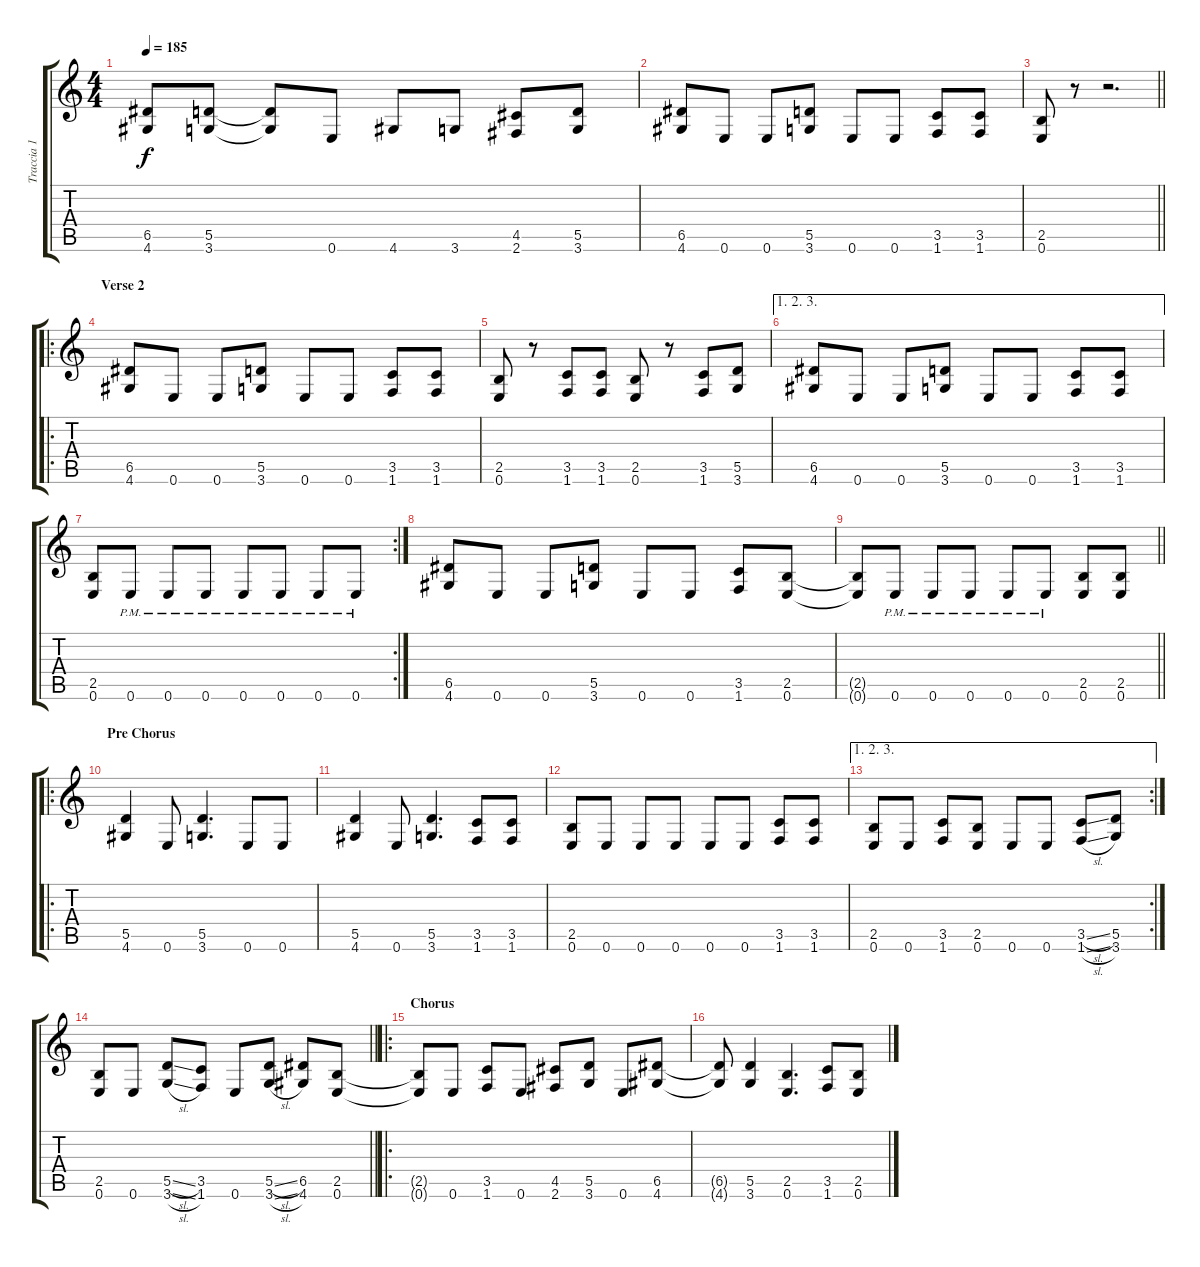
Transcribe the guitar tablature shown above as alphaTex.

\track ("Traccia 1" "Traccia 1") {instrument distortionguitar}
\staff {score tabs}
\tuning (E4 B3 G3 D3 A2 E2) {hide}
\ts (4 4)
\tempo 185
\clef g2
\ks c
(6.5 4.6).8{dy f} (5.5 3.6).8 (5.5{t} 3.6{t}).8 0.6.8 4.6.8 3.6.8 (4.5 2.6).8 (5.5 3.6).8 |
(6.5 4.6).8 0.6.8 0.6.8 (5.5 3.6).8 0.6.8 0.6.8 (3.5 1.6).8 (3.5 1.6).8 |
\barLineRight lightlight
(2.5 0.6).8 r.8 r.2{d} |
\ro
\section ("" "Verse 2")
(6.5 4.6).8 0.6.8 0.6.8 (5.5 3.6).8 0.6.8 0.6.8 (3.5 1.6).8 (3.5 1.6).8 |
(2.5 0.6).8 r.8 (3.5 1.6).8 (3.5 1.6).8 (2.5 0.6).8 r.8 (3.5 1.6).8 (5.5 3.6).8 |
\ae (1 2 3)
(6.5 4.6).8 0.6.8 0.6.8 (5.5 3.6).8 0.6.8 0.6.8 (3.5 1.6).8 (3.5 1.6).8 |
\rc 2
(2.5 0.6).8 0.6{pm}.8 0.6{pm}.8 0.6{pm}.8 0.6{pm}.8 0.6{pm}.8 0.6{pm}.8 0.6{pm}.8 |
(6.5 4.6).8 0.6.8 0.6.8 (5.5 3.6).8 0.6.8 0.6.8 (3.5 1.6).8 (2.5 0.6).8 |
\barLineRight lightlight
(2.5{t} 0.6{t}).8 0.6{pm}.8 0.6{pm}.8 0.6{pm}.8 0.6{pm}.8 0.6{pm}.8 (2.5 0.6).8 (2.5 0.6).8 |
\ro
\section ("" "Pre Chorus")
(5.5 4.6).4 0.6.8 (5.5 3.6).4{d} 0.6.8 0.6.8 |
(5.5 4.6).4 0.6.8 (5.5 3.6).4{d} (3.5 1.6).8 (3.5 1.6).8 |
(2.5 0.6).8 0.6.8 0.6.8 0.6.8 0.6.8 0.6.8 (3.5 1.6).8 (3.5 1.6).8 |
\ae (1 2 3)
\rc 2
(2.5 0.6).8 0.6.8 (3.5 1.6).8 (2.5 0.6).8 0.6.8 0.6.8 (3.5{sl} 1.6{sl}).8 (5.5 3.6).8 |
\barLineRight lightlight
(2.5 0.6).8 0.6.8 (5.5{sl} 3.6{sl}).8 (3.5 1.6).8 0.6.8 (5.5{sl} 3.6{sl}).8 (6.5 4.6).8 (2.5 0.6).8 |
\ro
\section ("" "Chorus")
(2.5{t} 0.6{t}).8 0.6.8 (3.5 1.6).8 0.6.8 (4.5 2.6).8 (5.5 3.6).8 0.6.8 (6.5 4.6).8 |
(6.5{t} 4.6{t}).8 (5.5 3.6).4 (2.5 0.6).4{d} (3.5 1.6).8 (2.5 0.6).8
